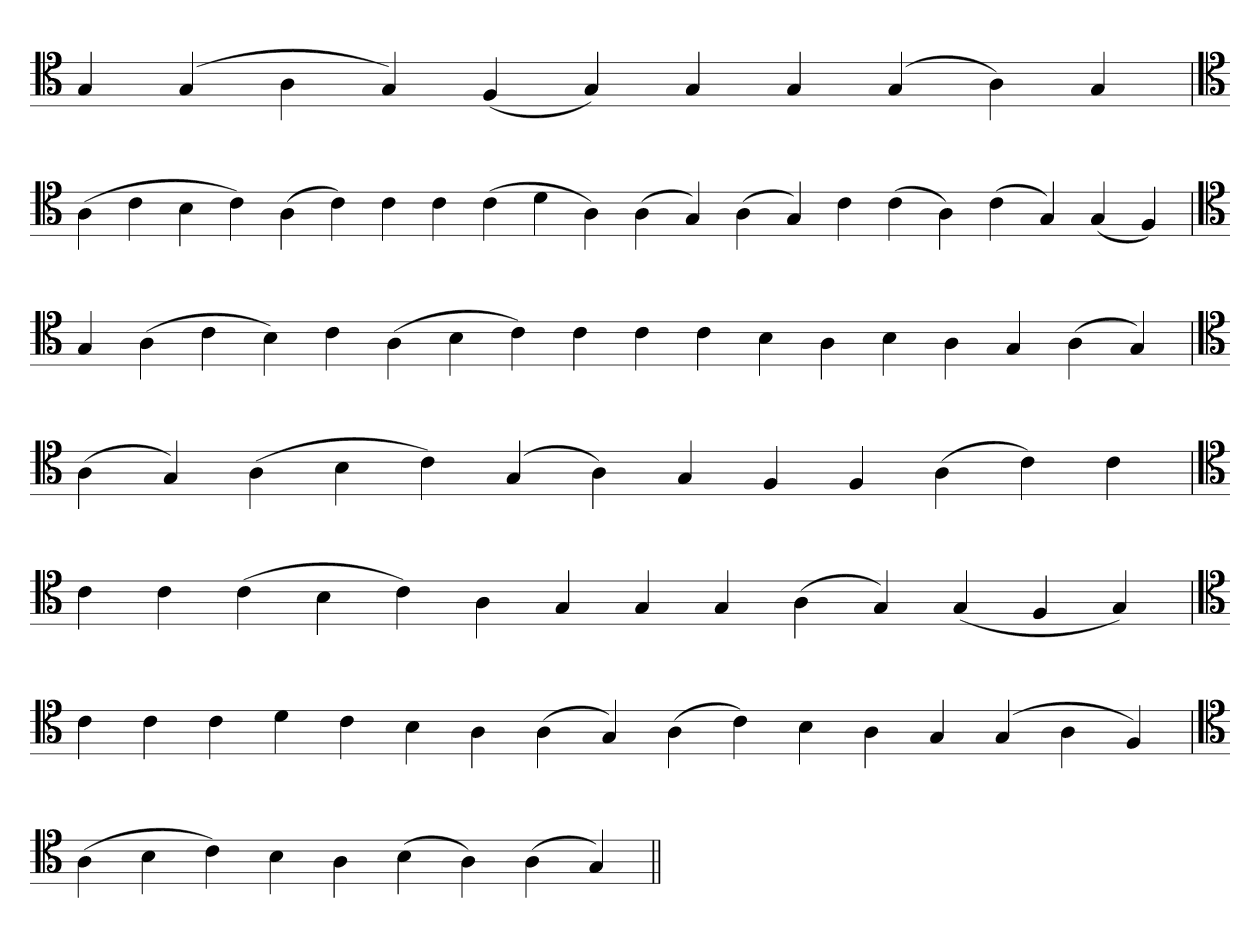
**kern
*part1
*staff1
*clefC4
=
4G
(4G
4A
4G)
(4F
4G)
4G
4G
(4G
4A)
4G
=`
*clefC4
(4A
4c
4B
4c)
(4A
4c)
4c
4c
(4c
4d
4A)
(4A
4G)
(4A
4G)
4c
(4c
4A)
(4c
4G)
(4G
4F)
=
*clefC4
4G
(4A
4c
4B)
4c
(4A
4B
4c)
4c
4c
4c
4B
4A
4B
4A
4G
(4A
4G)
='
*clefC4
(4A
4G)
(4A
4B
4c)
(4G
4A)
4G
4F
4F
(4A
4c)
4c
=`
*clefC4
4c
4c
(4c
4B
4c)
4A
4G
4G
4G
(4A
4G)
(4G
4F
4G)
=`
*clefC4
4c
4c
4c
4d
4c
4B
4A
(4A
4G)
(4A
4c)
4B
4A
4G
(4G
4A
4F)
=`
*clefC4
(4A
4B
4c)
4B
4A
(4B
4A)
(4A
4G)
=||
*-
